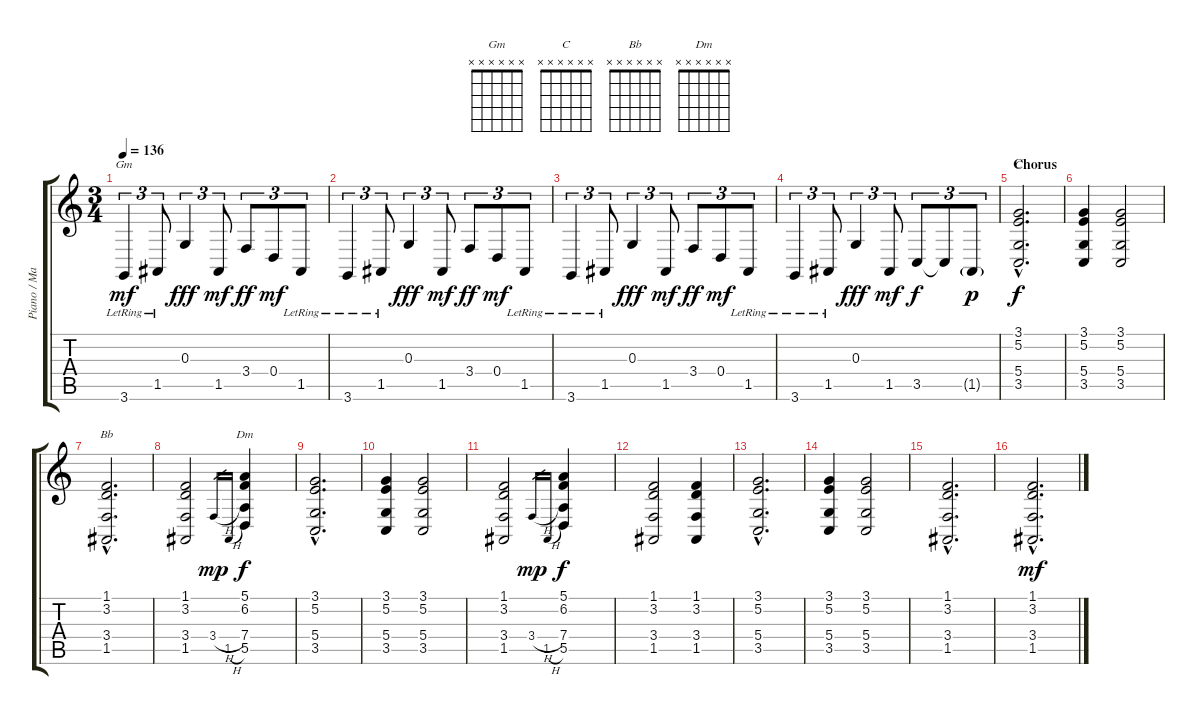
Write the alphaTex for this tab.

\track ("Piano / Martinus Spierenburg" "Piano / Ma") {instrument acousticgrandpiano}
\staff {score tabs}
\tuning (E4 B3 G3 D3 A2 E2) {hide}
\chord ("Gm" x x x x x x) {firstfret 0}
\chord ("C" x x x x x x) {firstfret 0}
\chord ("Bb" x x x x x x) {firstfret 0}
\chord ("Dm" x x x x x x) {firstfret 0}
\ts (3 4)
\tempo 136
\clef g2
\ks c
3.6{lr}.4{tu (3 2) ch "Gm" dy mf} 1.5{lr}.8{tu (3 2)} 0.3.4{tu (3 2) dy fff} 1.5.8{tu (3 2) dy mf} 3.4.8{tu (3 2) dy ff} 0.4.8{tu (3 2) dy mf} 1.5{lr}.8{tu (3 2)} |
3.6{lr}.4{tu (3 2)} 1.5{lr}.8{tu (3 2)} 0.3.4{tu (3 2) dy fff} 1.5.8{tu (3 2) dy mf} 3.4.8{tu (3 2) dy ff} 0.4.8{tu (3 2) dy mf} 1.5{lr}.8{tu (3 2)} |
3.6{lr}.4{tu (3 2)} 1.5{lr}.8{tu (3 2)} 0.3.4{tu (3 2) dy fff} 1.5.8{tu (3 2) dy mf} 3.4.8{tu (3 2) dy ff} 0.4.8{tu (3 2) dy mf} 1.5{lr}.8{tu (3 2)} |
3.6{lr}.4{tu (3 2)} 1.5{lr}.8{tu (3 2)} 0.3.4{tu (3 2) dy fff} 1.5.8{tu (3 2) dy mf} 3.5.8{tu (3 2) dy f} 3.5{t}.8{tu (3 2)} 1.5{g}.8{tu (3 2) dy p} |
\section ("" "Chorus")
(3.1{hac} 5.2{hac} 5.4{hac} 3.5{hac}).2{d ch "C" dy f} |
(3.1 5.2 5.4 3.5).4 (3.1 5.2 5.4 3.5).2 |
(1.1{hac} 3.2{hac} 3.4{hac} 1.5{hac}).2{d ch "Bb"} |
(1.1 3.2 3.4 1.5).2 3.4{h}.16{gr dy mp} 1.5{h}.16{gr} (5.1 6.2 7.4 5.5).4{ch "Dm" dy f} |
(3.1{hac} 5.2{hac} 5.4{hac} 3.5{hac}).2{d} |
(3.1 5.2 5.4 3.5).4 (3.1 5.2 5.4 3.5).2 |
(1.1 3.2 3.4 1.5).2 3.4{h}.16{gr dy mp} 1.5{h}.16{gr} (5.1 6.2 7.4 5.5).4{dy f} |
(1.1 3.2 3.4 1.5).2 (1.1 3.2 3.4 1.5).4 |
(3.1{hac} 5.2{hac} 5.4{hac} 3.5{hac}).2{d} |
(3.1 5.2 5.4 3.5).4 (3.1 5.2 5.4 3.5).2 |
(1.1{hac} 3.2{hac} 3.4{hac} 1.5{hac}).2{d} |
(1.1{hac} 3.2{hac} 3.4{hac} 1.5{hac}).2{d dy mf}
